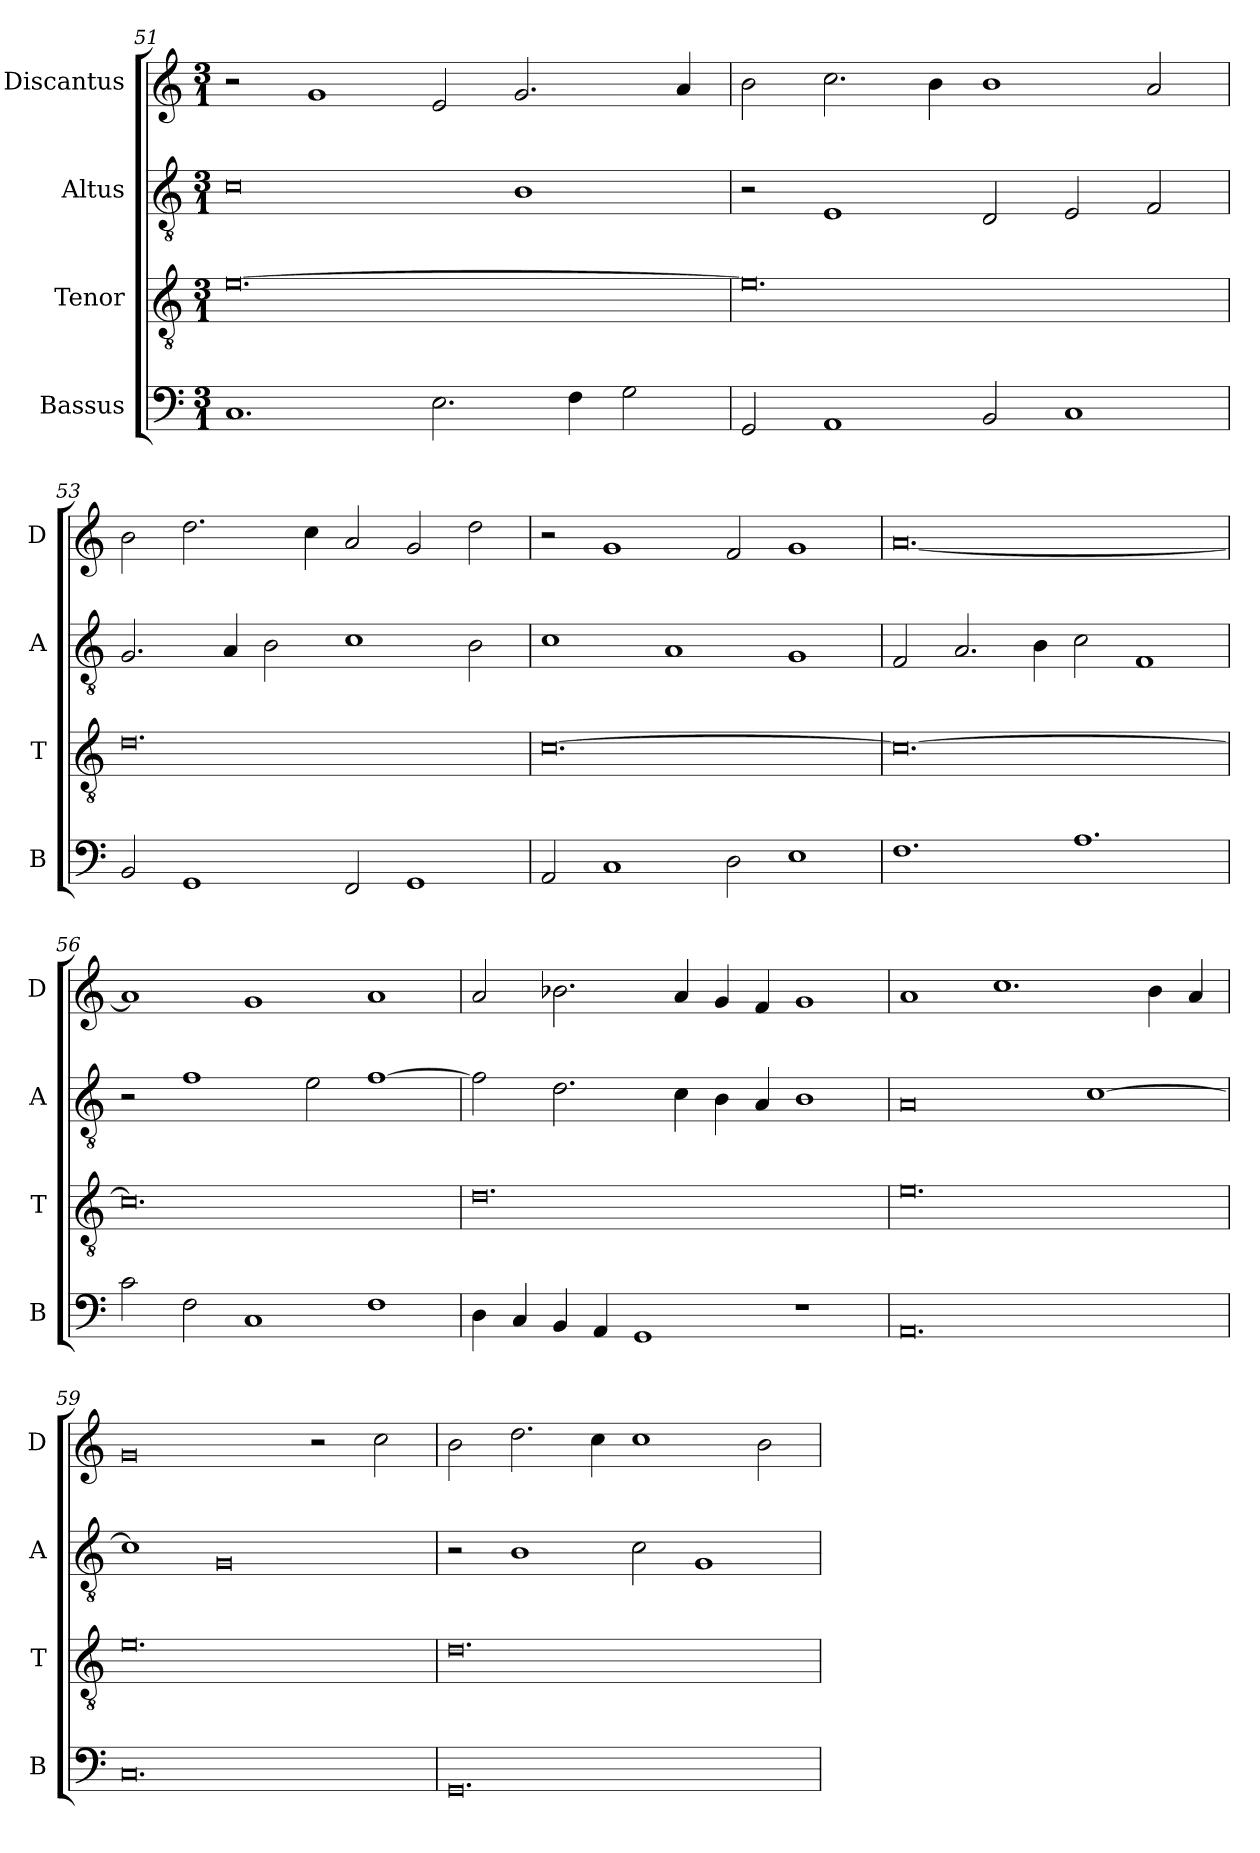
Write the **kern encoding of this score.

**kern	**kern	**kern	**kern
*part4	*part3	*part2	*part1
*staff4	*staff3	*staff2	*staff1
*I"Bassus	*I"Tenor	*I"Altus	*I"Discantus
*I'B	*I'T	*I'A	*I'D
*clefF4	*clefGv2	*clefGv2	*clefG2
*k[]	*k[]	*k[]	*k[]
*M3/1	*M3/1	*M3/1	*M3/1
=51	=51	=51	=51
1.C	[0.e	0c	2r
.	.	.	1g
2.E\	.	.	2e/
.	.	1B	2.g/
4F\	.	.	.
2G\	.	.	.
.	.	.	4a/
=52	=52	=52	=52
2GG/	0.e]	2r	2b\
1AA	.	1E	2.cc\
.	.	.	4b\
2BB/	.	2D/	1b
1C	.	2E/	.
.	.	2F/	2a/
=53	=53	=53	=53
2BB/	0.d	2.G/	2b\
1GG	.	.	2.dd\
.	.	4A/	.
.	.	2B\	.
.	.	.	4cc\
2FF/	.	1c	2a/
1GG	.	.	2g/
.	.	2B\	2dd\
=54	=54	=54	=54
2AA/	[0.c	1c	2r
1C	.	.	1g
.	.	1A	.
2D\	.	.	2f/
1E	.	1G	1g
=55	=55	=55	=55
1.F	0.c_	2F/	[0.a
.	.	2.A/	.
.	.	4B\	.
1.A	.	2c\	.
.	.	1F	.
=56	=56	=56	=56
2c\	0.c]	2r	1a]
2F\	.	1f	.
1C	.	.	1g
.	.	2e\	.
1F	.	[1f	1a
=57	=57	=57	=57
4D\	0.d	2f\]	2a/
4C/	.	.	.
4BB/	.	2.d\	2.b-X\
4AA/	.	.	.
1GG	.	.	.
.	.	4c\	4a/
.	.	4B\	4g/
.	.	4A/	4f/
1r	.	1B	1g
=58	=58	=58	=58
0.AA	0.e	0A	1a
.	.	.	1.cc
.	.	[1c	.
.	.	.	4b\
.	.	.	4a/
=59	=59	=59	=59
0.C	0.e	1c]	0g
.	.	0G	.
.	.	.	2r
.	.	.	2cc\
=60	=60	=60	=60
0.GG	0.d	2r	2b\
.	.	1B	2.dd\
.	.	.	4cc\
.	.	2c\	1cc
.	.	1G	.
.	.	.	2b\
=	=	=	=
*-	*-	*-	*-
